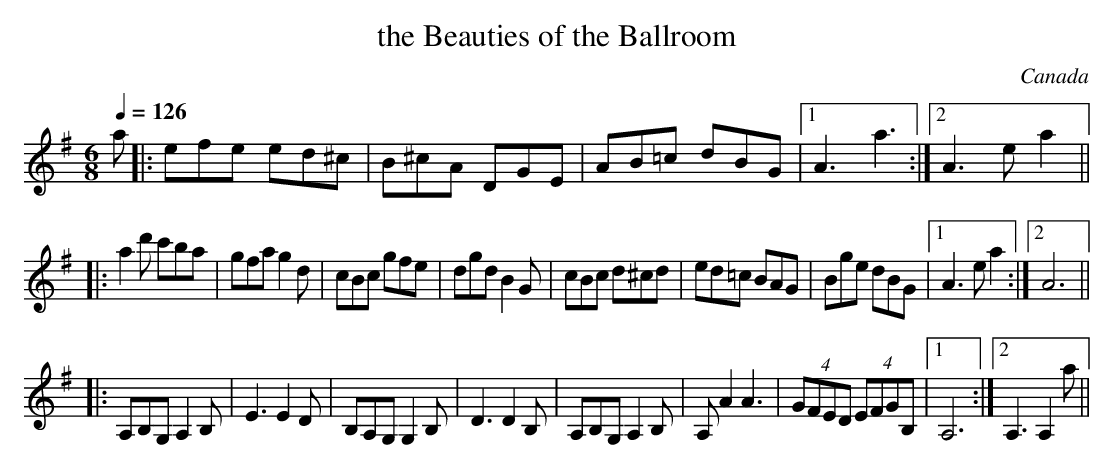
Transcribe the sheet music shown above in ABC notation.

X:1
T:the Beauties of the Ballroom
Q:1/4=126
M:6/8
O:Canada
L:1/8
K:G
a|: efe ed^c| B^cA DGE| AB=c dBG |1 A3a3:|2 A3 e a2||
|:a2 d' c'ba|gfa g2 d|cBc gfe|dgd B2 G|\
cBc d^cd|ed=c BAG|Bge dBG|1 A3 e a2:|2 A6 ||
|:A,B,G, A,2 B,|E3E2 D|B,A,G, G,2B,|\
D3D2 B,|A,B,G, A,2 B,|A, A2A3|(4GFED (4EFGB,|1 A,6:|2 A,3 A,2a||
